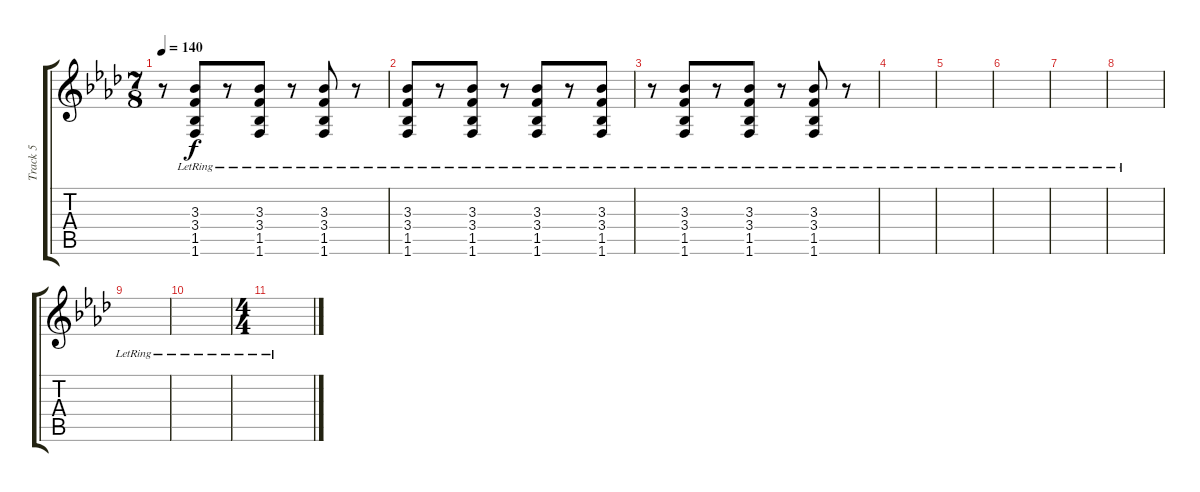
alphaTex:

\track ("Track 5" "Track 5") {instrument acousticguitarsteel}
\staff {score tabs}
\tuning (E4 B3 G3 D3 A2 E2) {hide}
\ts (7 8)
\tempo 140
\clef g2
\ks fminor
r.8{dy f} (3.3{lr} 3.4{lr} 1.5 1.6).8 r.8 (3.3{lr} 3.4{lr} 1.5 1.6).8 r.8 (3.3{lr} 3.4{lr} 1.5 1.6).8 r.8 |
(3.3{lr} 3.4{lr} 1.5 1.6).8 r.8 (3.3{lr} 3.4{lr} 1.5 1.6).8 r.8 (3.3{lr} 3.4{lr} 1.5 1.6).8 r.8 (3.3{lr} 3.4{lr} 1.5 1.6).8 |
r.8 (3.3{lr} 3.4{lr} 1.5 1.6).8 r.8 (3.3{lr} 3.4{lr} 1.5 1.6).8 r.8 (3.3{lr} 3.4{lr} 1.5 1.6).8 r.8 |
|
|
|
|
|
|
|
\ts (4 4)
